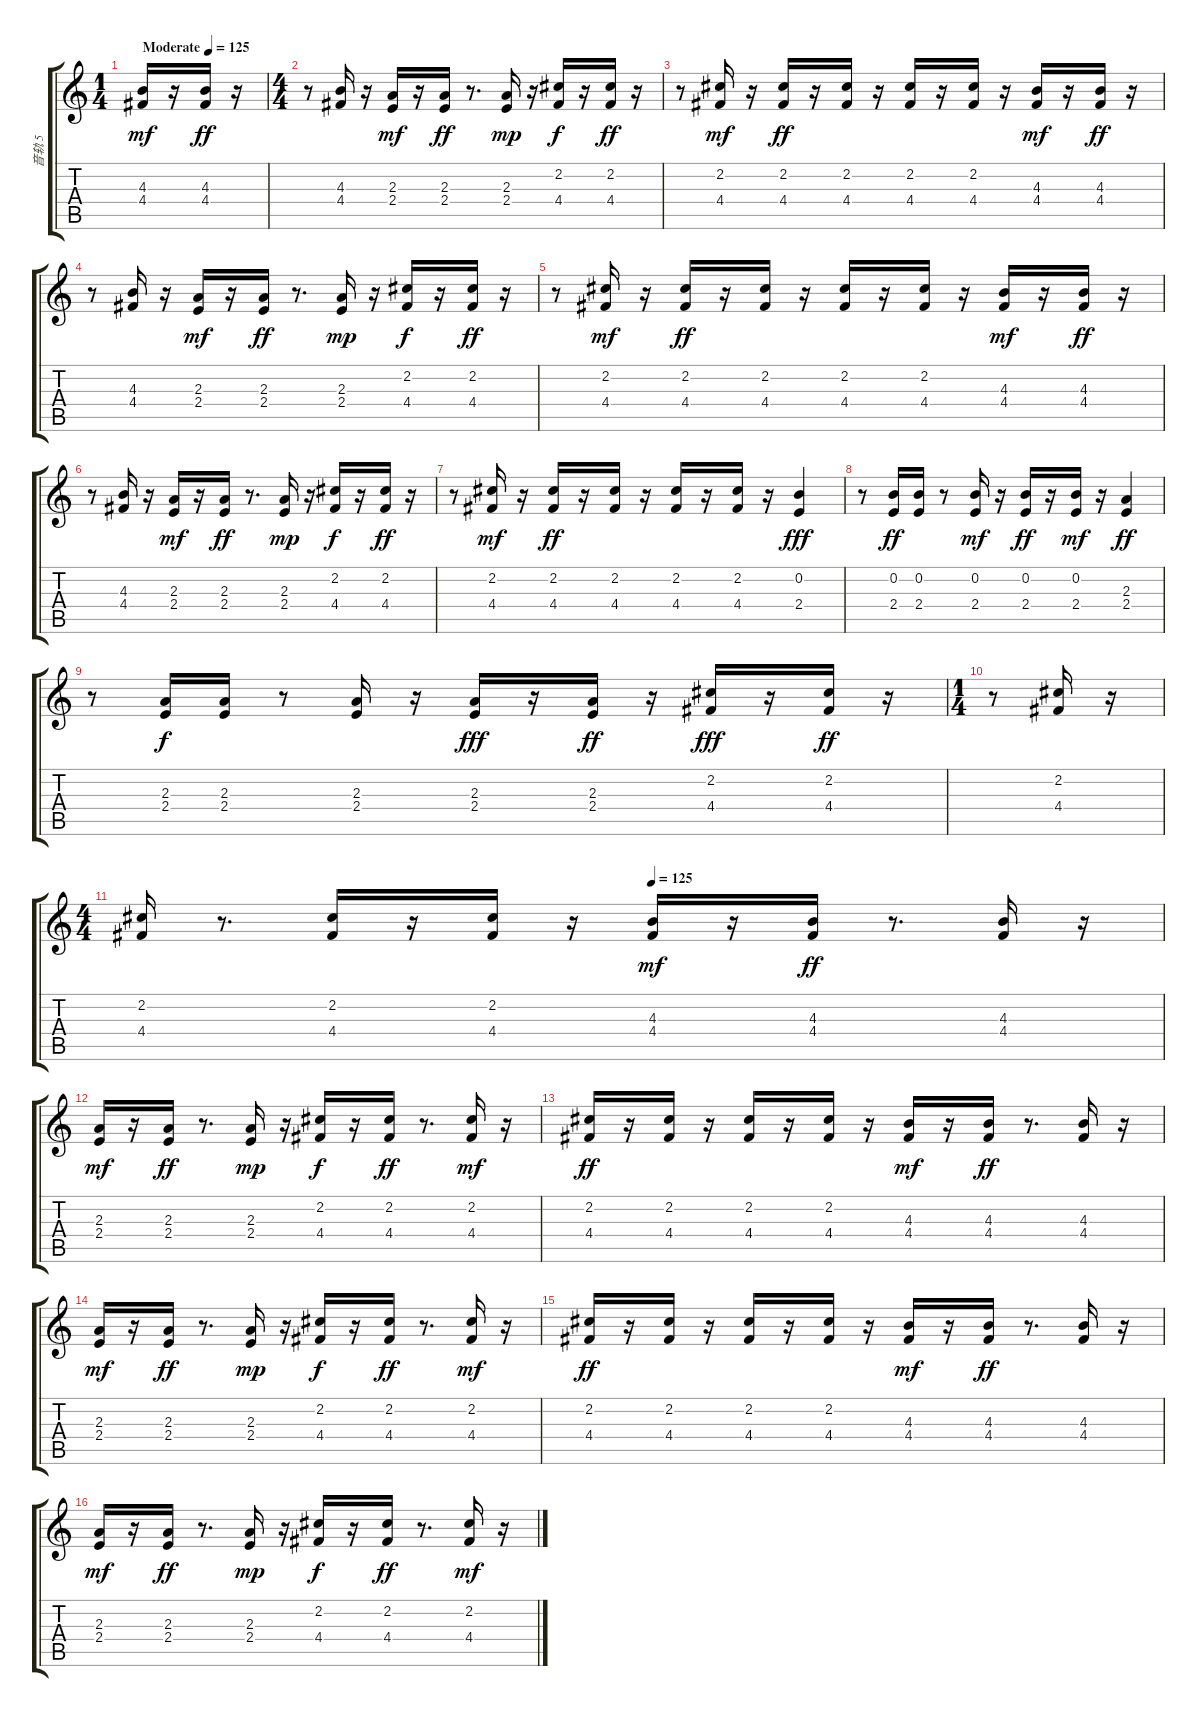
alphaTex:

\track ("音轨 5" "音轨 5") {instrument distortionguitar}
\staff {score tabs}
\tuning (E4 B3 G3 D3 A2 E2) {hide}
\ts (1 4)
\tempo (125 "Moderate")
\clef g2
\ks c
(4.3 4.4).16{dy mf instrument distortionguitar} r.16 (4.3 4.4).16{dy ff} r.16 |
\ts (4 4)
r.8 (4.3 4.4).16 r.16 (2.3 2.4).16{dy mf} r.16 (2.3 2.4).16{dy ff} r.8{d} (2.3 2.4).16{dy mp} r.16 (2.2 4.4).16{dy f} r.16 (2.2 4.4).16{dy ff} r.16 |
r.8 (2.2 4.4).16{dy mf} r.16 (2.2 4.4).16{dy ff} r.16 (2.2 4.4).16 r.16 (2.2 4.4).16 r.16 (2.2 4.4).16 r.16 (4.3 4.4).16{dy mf} r.16 (4.3 4.4).16{dy ff} r.16 |
r.8 (4.3 4.4).16 r.16 (2.3 2.4).16{dy mf} r.16 (2.3 2.4).16{dy ff} r.8{d} (2.3 2.4).16{dy mp} r.16 (2.2 4.4).16{dy f} r.16 (2.2 4.4).16{dy ff} r.16 |
r.8 (2.2 4.4).16{dy mf} r.16 (2.2 4.4).16{dy ff} r.16 (2.2 4.4).16 r.16 (2.2 4.4).16 r.16 (2.2 4.4).16 r.16 (4.3 4.4).16{dy mf} r.16 (4.3 4.4).16{dy ff} r.16 |
r.8 (4.3 4.4).16 r.16 (2.3 2.4).16{dy mf} r.16 (2.3 2.4).16{dy ff} r.8{d} (2.3 2.4).16{dy mp} r.16 (2.2 4.4).16{dy f} r.16 (2.2 4.4).16{dy ff} r.16 |
r.8 (2.2 4.4).16{dy mf} r.16 (2.2 4.4).16{dy ff} r.16 (2.2 4.4).16 r.16 (2.2 4.4).16 r.16 (2.2 4.4).16 r.16 (0.2 2.4).4{dy fff} |
r.8 (0.2 2.4).16{dy ff} (0.2 2.4).16 r.8 (0.2 2.4).16{dy mf} r.16 (0.2 2.4).16{dy ff} r.16 (0.2 2.4).16{dy mf} r.16 (2.3 2.4).4{dy ff} |
r.8 (2.3 2.4).16{dy f} (2.3 2.4).16 r.8 (2.3 2.4).16 r.16 (2.3 2.4).16{dy fff} r.16 (2.3 2.4).16{dy ff} r.16 (2.2 4.4).16{dy fff} r.16 (2.2 4.4).16{dy ff} r.16 |
\ts (1 4)
r.8 (2.2 4.4).16 r.16 |
\ts (4 4)
\tempo (125 0.5)
(2.2 4.4).16 r.8{d} (2.2 4.4).16 r.16 (2.2 4.4).16 r.16 (4.3 4.4).16{dy mf} r.16 (4.3 4.4).16{dy ff} r.8{d} (4.3 4.4).16 r.16 |
(2.3 2.4).16{dy mf} r.16 (2.3 2.4).16{dy ff} r.8{d} (2.3 2.4).16{dy mp} r.16 (2.2 4.4).16{dy f} r.16 (2.2 4.4).16{dy ff} r.8{d} (2.2 4.4).16{dy mf} r.16 |
(2.2 4.4).16{dy ff} r.16 (2.2 4.4).16 r.16 (2.2 4.4).16 r.16 (2.2 4.4).16 r.16 (4.3 4.4).16{dy mf} r.16 (4.3 4.4).16{dy ff} r.8{d} (4.3 4.4).16 r.16 |
(2.3 2.4).16{dy mf} r.16 (2.3 2.4).16{dy ff} r.8{d} (2.3 2.4).16{dy mp} r.16 (2.2 4.4).16{dy f} r.16 (2.2 4.4).16{dy ff} r.8{d} (2.2 4.4).16{dy mf} r.16 |
(2.2 4.4).16{dy ff} r.16 (2.2 4.4).16 r.16 (2.2 4.4).16 r.16 (2.2 4.4).16 r.16 (4.3 4.4).16{dy mf} r.16 (4.3 4.4).16{dy ff} r.8{d} (4.3 4.4).16 r.16 |
(2.3 2.4).16{dy mf} r.16 (2.3 2.4).16{dy ff} r.8{d} (2.3 2.4).16{dy mp} r.16 (2.2 4.4).16{dy f} r.16 (2.2 4.4).16{dy ff} r.8{d} (2.2 4.4).16{dy mf} r.16
